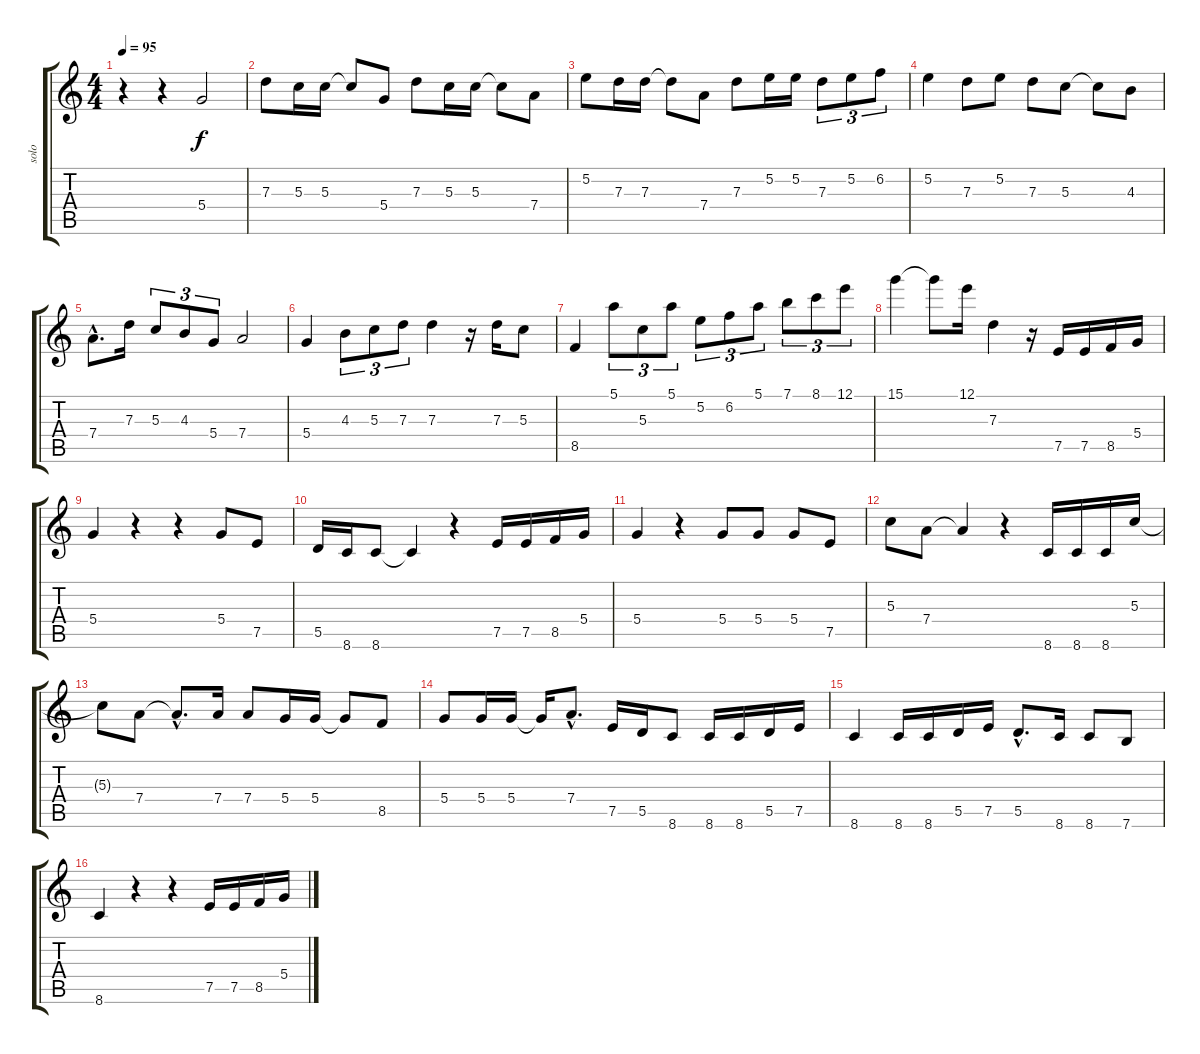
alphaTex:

\track ("solo" "solo") {instrument electricguitarjazz}
\staff {score tabs}
\tuning (E4 B3 G3 D3 A2 E2) {hide}
\ts (4 4)
\tempo 95
\clef g2
\ks c
r.4{dy f instrument electricguitarjazz} r.4 5.4.2 |
7.3.8 5.3.16 5.3.16 5.3{t}.8 5.4.8 7.3.8 5.3.16 5.3.16 5.3{t}.8 7.4.8 |
5.2.8 7.3.16 7.3.16 7.3{t}.8 7.4.8 7.3.8 5.2.16 5.2.16 7.3.8{tu (3 2)} 5.2.8{tu (3 2)} 6.2.8{tu (3 2)} |
5.2.4 7.3.8 5.2.8 7.3.8 5.3.8 5.3{t}.8 4.3.8 |
7.4{hac}.8{d} 7.3.16 5.3.8{tu (3 2)} 4.3.8{tu (3 2)} 5.4.8{tu (3 2)} 7.4.2 |
5.4.4 4.3.8{tu (3 2)} 5.3.8{tu (3 2)} 7.3.8{tu (3 2)} 7.3.4 r.16 7.3.16 5.3.8 |
8.5.4 5.1.8{tu (3 2)} 5.3.8{tu (3 2)} 5.1.8{tu (3 2)} 5.2.8{tu (3 2)} 6.2.8{tu (3 2)} 5.1.8{tu (3 2)} 7.1.8{tu (3 2)} 8.1.8{tu (3 2)} 12.1.8{tu (3 2)} |
15.1.4 15.1{t}.8 12.1.16 7.3.4 r.16 7.5.16 7.5.16 8.5.16 5.4.16 |
5.4.4 r.4 r.4 5.4.8 7.5.8 |
5.5.16 8.6.16 8.6.8 8.6{t}.4 r.4 7.5.16 7.5.16 8.5.16 5.4.16 |
5.4.4 r.4 5.4.8 5.4.8 5.4.8 7.5.8 |
5.3.8 7.4.8 7.4{t}.4 r.4 8.6.16 8.6.16 8.6.16 5.3.16 |
5.3{t}.8 7.4.8 7.4{hac t}.8{d} 7.4.16 7.4.8 5.4.16 5.4.16 5.4{t}.8 8.5.8 |
5.4.8 5.4.16 5.4.16 5.4{t}.16 7.4{hac}.8{d} 7.5.16 5.5.16 8.6.8 8.6.16 8.6.16 5.5.16 7.5.16 |
8.6.4 8.6.16 8.6.16 5.5.16 7.5.16 5.5{hac}.8{d} 8.6.16 8.6.8 7.6.8 |
8.6.4 r.4 r.4 7.5.16 7.5.16 8.5.16 5.4.16
